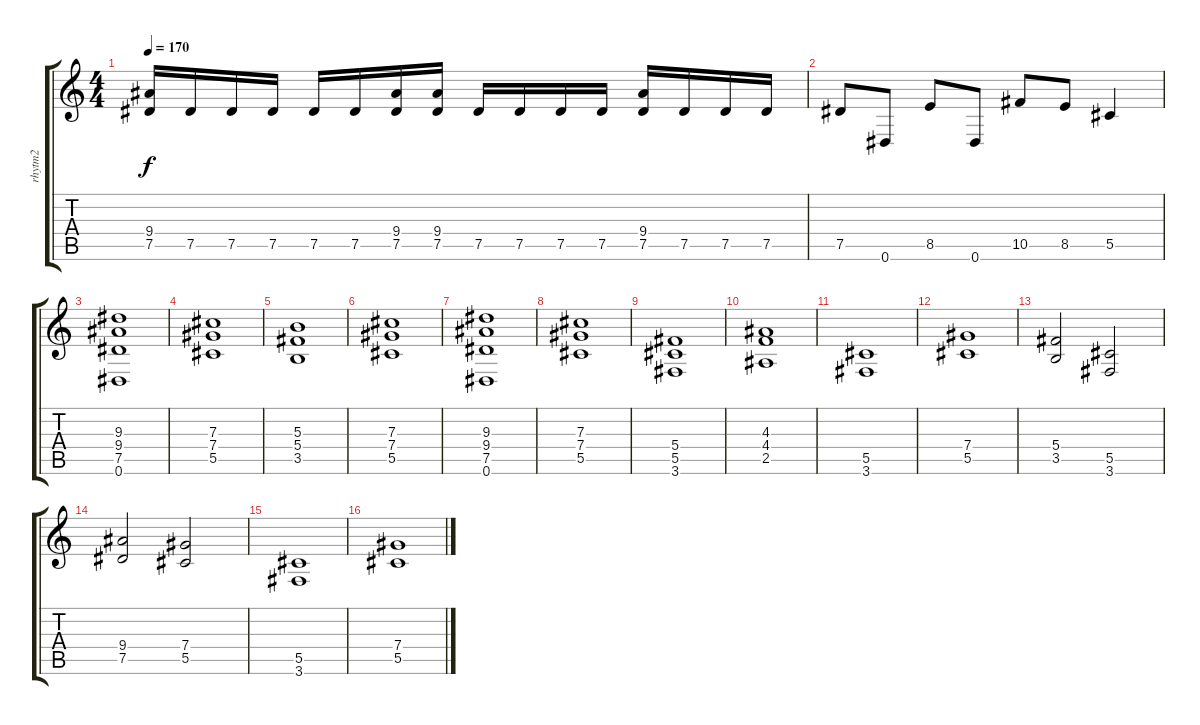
\track ("rhytm2" "rhytm2") {instrument distortionguitar}
\staff {score tabs}
\tuning (Eb4 Bb3 Gb3 Db3 Ab2 Eb2) {hide}
\ts (4 4)
\tempo 170
\clef g2
\ks c
(9.4 7.5).16{dy f} 7.5.16 7.5.16 7.5.16 7.5.16 7.5.16 (9.4 7.5).16 (9.4 7.5).16 7.5.16 7.5.16 7.5.16 7.5.16 (9.4 7.5).16 7.5.16 7.5.16 7.5.16 |
7.5.8 0.6.8 8.5.8 0.6.8 10.5.8 8.5.8 5.5.4 |
(9.3 9.4 7.5 0.6).1 |
(7.3 7.4 5.5).1 |
(5.3 5.4 3.5).1 |
(7.3 7.4 5.5).1 |
(9.3 9.4 7.5 0.6).1 |
(7.3 7.4 5.5).1 |
(5.4 5.5 3.6).1 |
(4.3 4.4 2.5).1 |
(5.5 3.6).1 |
(7.4 5.5).1 |
(5.4 3.5).2 (5.5 3.6).2 |
(9.4 7.5).2 (7.4 5.5).2 |
(5.5 3.6).1 |
(7.4 5.5).1
